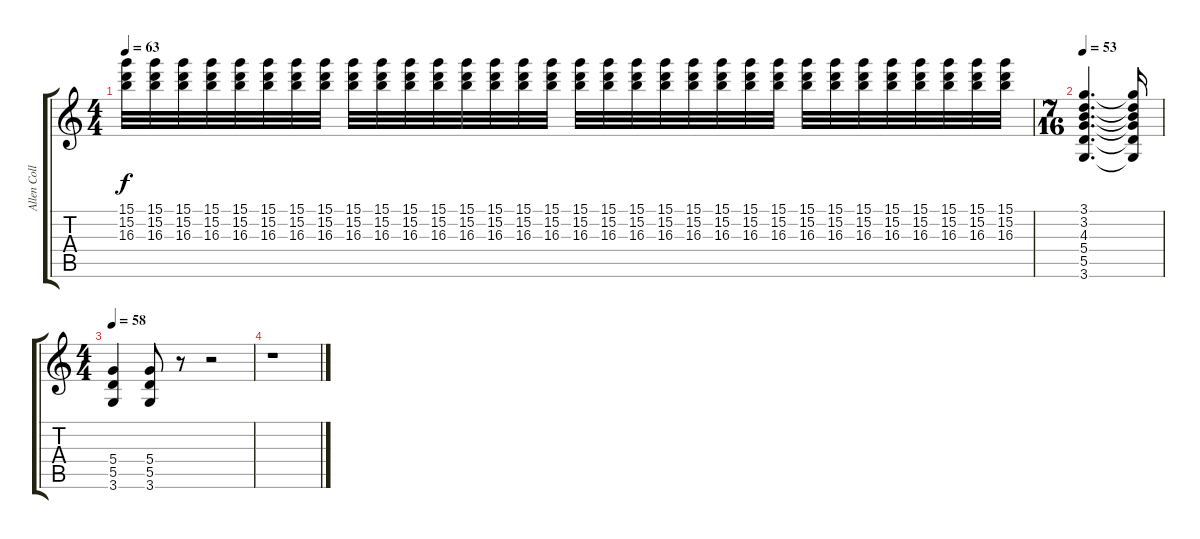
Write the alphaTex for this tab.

\track ("Allen Collins (solo guitar)" "Allen Coll") {instrument distortionguitar}
\staff {score tabs}
\tuning (E4 B3 G3 D3 A2 E2) {hide}
\ts (4 4)
\tempo 63
\clef g2
\ks c
(15.1 15.2 16.3).32{dy f} (15.1 15.2 16.3).32 (15.1 15.2 16.3).32 (15.1 15.2 16.3).32 (15.1 15.2 16.3).32 (15.1 15.2 16.3).32 (15.1 15.2 16.3).32 (15.1 15.2 16.3).32 (15.1 15.2 16.3).32 (15.1 15.2 16.3).32 (15.1 15.2 16.3).32 (15.1 15.2 16.3).32 (15.1 15.2 16.3).32 (15.1 15.2 16.3).32 (15.1 15.2 16.3).32 (15.1 15.2 16.3).32 (15.1 15.2 16.3).32 (15.1 15.2 16.3).32 (15.1 15.2 16.3).32 (15.1 15.2 16.3).32 (15.1 15.2 16.3).32 (15.1 15.2 16.3).32 (15.1 15.2 16.3).32 (15.1 15.2 16.3).32 (15.1 15.2 16.3).32 (15.1 15.2 16.3).32 (15.1 15.2 16.3).32 (15.1 15.2 16.3).32 (15.1 15.2 16.3).32 (15.1 15.2 16.3).32 (15.1 15.2 16.3).32 (15.1 15.2 16.3).32 |
\ts (7 16)
\tempo 53
(3.1 3.2 4.3 5.4 5.5 3.6).4{d} (3.1{t} 3.2{t} 4.3{t} 5.4{t} 5.5{t} 3.6{t}).16 |
\ts (4 4)
\tempo 58
(5.4 5.5 3.6).4 (5.4 5.5 3.6).8 r.8 r.2 |
r.1
